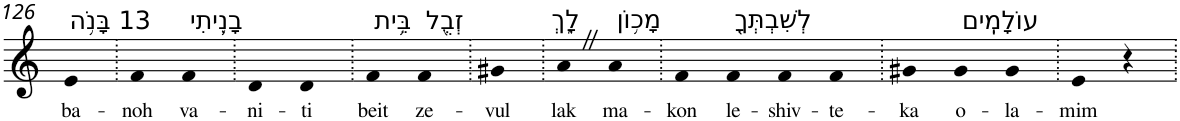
**kern	**text
*part1	*part1
*staff1	*staff1
*I"Piano	*
*I'Pno	*
!!LO:PB:g=z
*clefG2	*
*k[]	*
=126	=126
!LO:TX:a:t=13 בָּנֹ֥ה	!
!	!LO:LY:b
4e	ba-
=127.	=127.
!	!LO:LY:b
4f	-noh
!LO:TX:a:t=בָנִ֛יתִי	!
!	!LO:LY:b
4f	va-
=128.	=128.
!	!LO:LY:b
4d	-ni-
!	!LO:LY:b
4d	-ti
=129.	=129.
!LO:TX:a:t=בֵּ֥ית	!
!	!LO:LY:b
4f	beit
!LO:TX:a:t=זְבֻ֖ל	!
!	!LO:LY:b
4f	ze-
=130.	=130.
!	!LO:LY:b
4g#X	-vul
=131.	=131.
!LO:TX:a:t=לָ֑ךְ	!
!	!LO:LY:b
4aZ	lak
!LO:TX:a:t=מָכ֥וֹן	!
!	!LO:LY:b
4a	ma-
=132.	=132.
!	!LO:LY:b
4f	-kon
!LO:TX:a:t=לְשִׁבְתְּךָ֖	!
!	!LO:LY:b
4f	le-
!	!LO:LY:b
4f	-shiv-
!	!LO:LY:b
4f	-te-
=133.	=133.
!	!LO:LY:b
4g#X	-ka
!LO:TX:a:t=עוֹלָמִֽים	!
!	!LO:LY:b
4g#	o-
!	!LO:LY:b
4g#	-la-
=134.	=134.
!	!LO:LY:b
4e	-mim
4r	.
=.	=.
*-	*-
